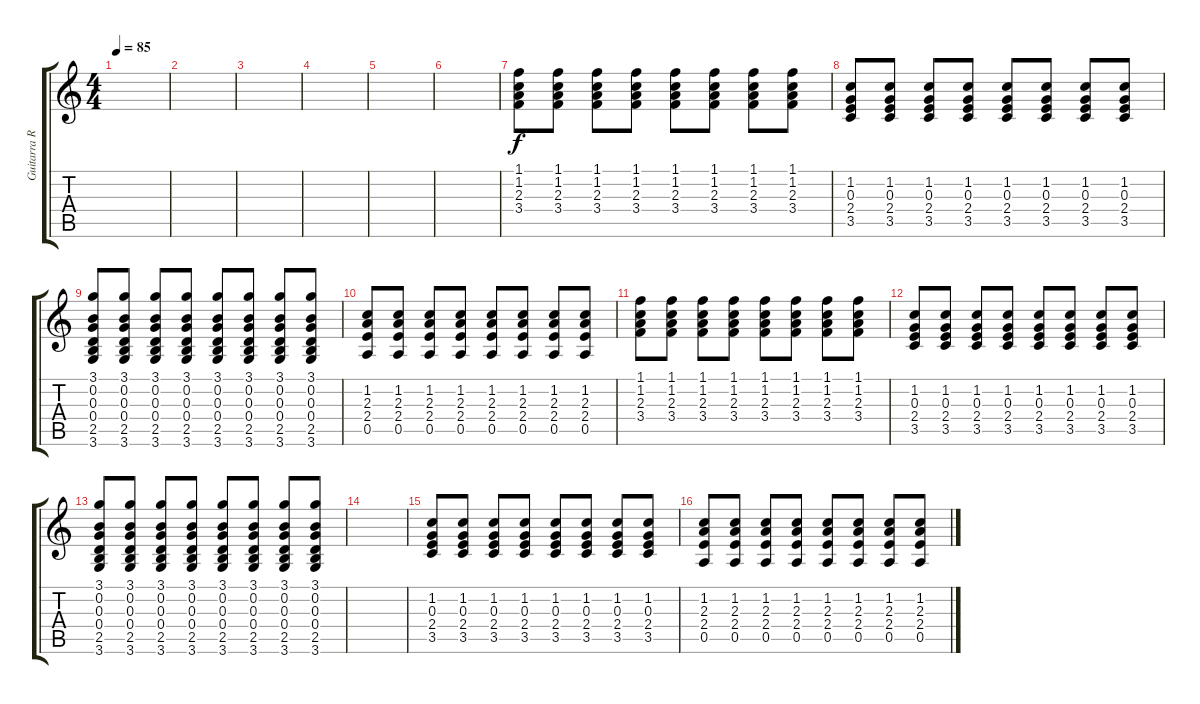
\track ("Guitarra Ritmica" "Guitarra R") {instrument acousticguitarsteel}
\staff {score tabs}
\tuning (E4 B3 G3 D3 A2 E2) {hide}
\ts (4 4)
\tempo 85
\clef g2
\ks c
|
|
|
|
|
|
(1.1 1.2 2.3 3.4).8 (1.1 1.2 2.3 3.4).8 (1.1 1.2 2.3 3.4).8 (1.1 1.2 2.3 3.4).8 (1.1 1.2 2.3 3.4).8 (1.1 1.2 2.3 3.4).8 (1.1 1.2 2.3 3.4).8 (1.1 1.2 2.3 3.4).8 |
(1.2 0.3 2.4 3.5).8 (1.2 0.3 2.4 3.5).8 (1.2 0.3 2.4 3.5).8 (1.2 0.3 2.4 3.5).8 (1.2 0.3 2.4 3.5).8 (1.2 0.3 2.4 3.5).8 (1.2 0.3 2.4 3.5).8 (1.2 0.3 2.4 3.5).8 |
(3.1 0.2 0.3 0.4 2.5 3.6).8 (3.1 0.2 0.3 0.4 2.5 3.6).8 (3.1 0.2 0.3 0.4 2.5 3.6).8 (3.1 0.2 0.3 0.4 2.5 3.6).8 (3.1 0.2 0.3 0.4 2.5 3.6).8 (3.1 0.2 0.3 0.4 2.5 3.6).8 (3.1 0.2 0.3 0.4 2.5 3.6).8 (3.1 0.2 0.3 0.4 2.5 3.6).8 |
(1.2 2.3 2.4 0.5).8 (1.2 2.3 2.4 0.5).8 (1.2 2.3 2.4 0.5).8 (1.2 2.3 2.4 0.5).8 (1.2 2.3 2.4 0.5).8 (1.2 2.3 2.4 0.5).8 (1.2 2.3 2.4 0.5).8 (1.2 2.3 2.4 0.5).8 |
(1.1 1.2 2.3 3.4).8 (1.1 1.2 2.3 3.4).8 (1.1 1.2 2.3 3.4).8 (1.1 1.2 2.3 3.4).8 (1.1 1.2 2.3 3.4).8 (1.1 1.2 2.3 3.4).8 (1.1 1.2 2.3 3.4).8 (1.1 1.2 2.3 3.4).8 |
(1.2 0.3 2.4 3.5).8 (1.2 0.3 2.4 3.5).8 (1.2 0.3 2.4 3.5).8 (1.2 0.3 2.4 3.5).8 (1.2 0.3 2.4 3.5).8 (1.2 0.3 2.4 3.5).8 (1.2 0.3 2.4 3.5).8 (1.2 0.3 2.4 3.5).8 |
(3.1 0.2 0.3 0.4 2.5 3.6).8 (3.1 0.2 0.3 0.4 2.5 3.6).8 (3.1 0.2 0.3 0.4 2.5 3.6).8 (3.1 0.2 0.3 0.4 2.5 3.6).8 (3.1 0.2 0.3 0.4 2.5 3.6).8 (3.1 0.2 0.3 0.4 2.5 3.6).8 (3.1 0.2 0.3 0.4 2.5 3.6).8 (3.1 0.2 0.3 0.4 2.5 3.6).8 |
|
(1.2 0.3 2.4 3.5).8 (1.2 0.3 2.4 3.5).8 (1.2 0.3 2.4 3.5).8 (1.2 0.3 2.4 3.5).8 (1.2 0.3 2.4 3.5).8 (1.2 0.3 2.4 3.5).8 (1.2 0.3 2.4 3.5).8 (1.2 0.3 2.4 3.5).8 |
(1.2 2.3 2.4 0.5).8 (1.2 2.3 2.4 0.5).8 (1.2 2.3 2.4 0.5).8 (1.2 2.3 2.4 0.5).8 (1.2 2.3 2.4 0.5).8 (1.2 2.3 2.4 0.5).8 (1.2 2.3 2.4 0.5).8 (1.2 2.3 2.4 0.5).8
